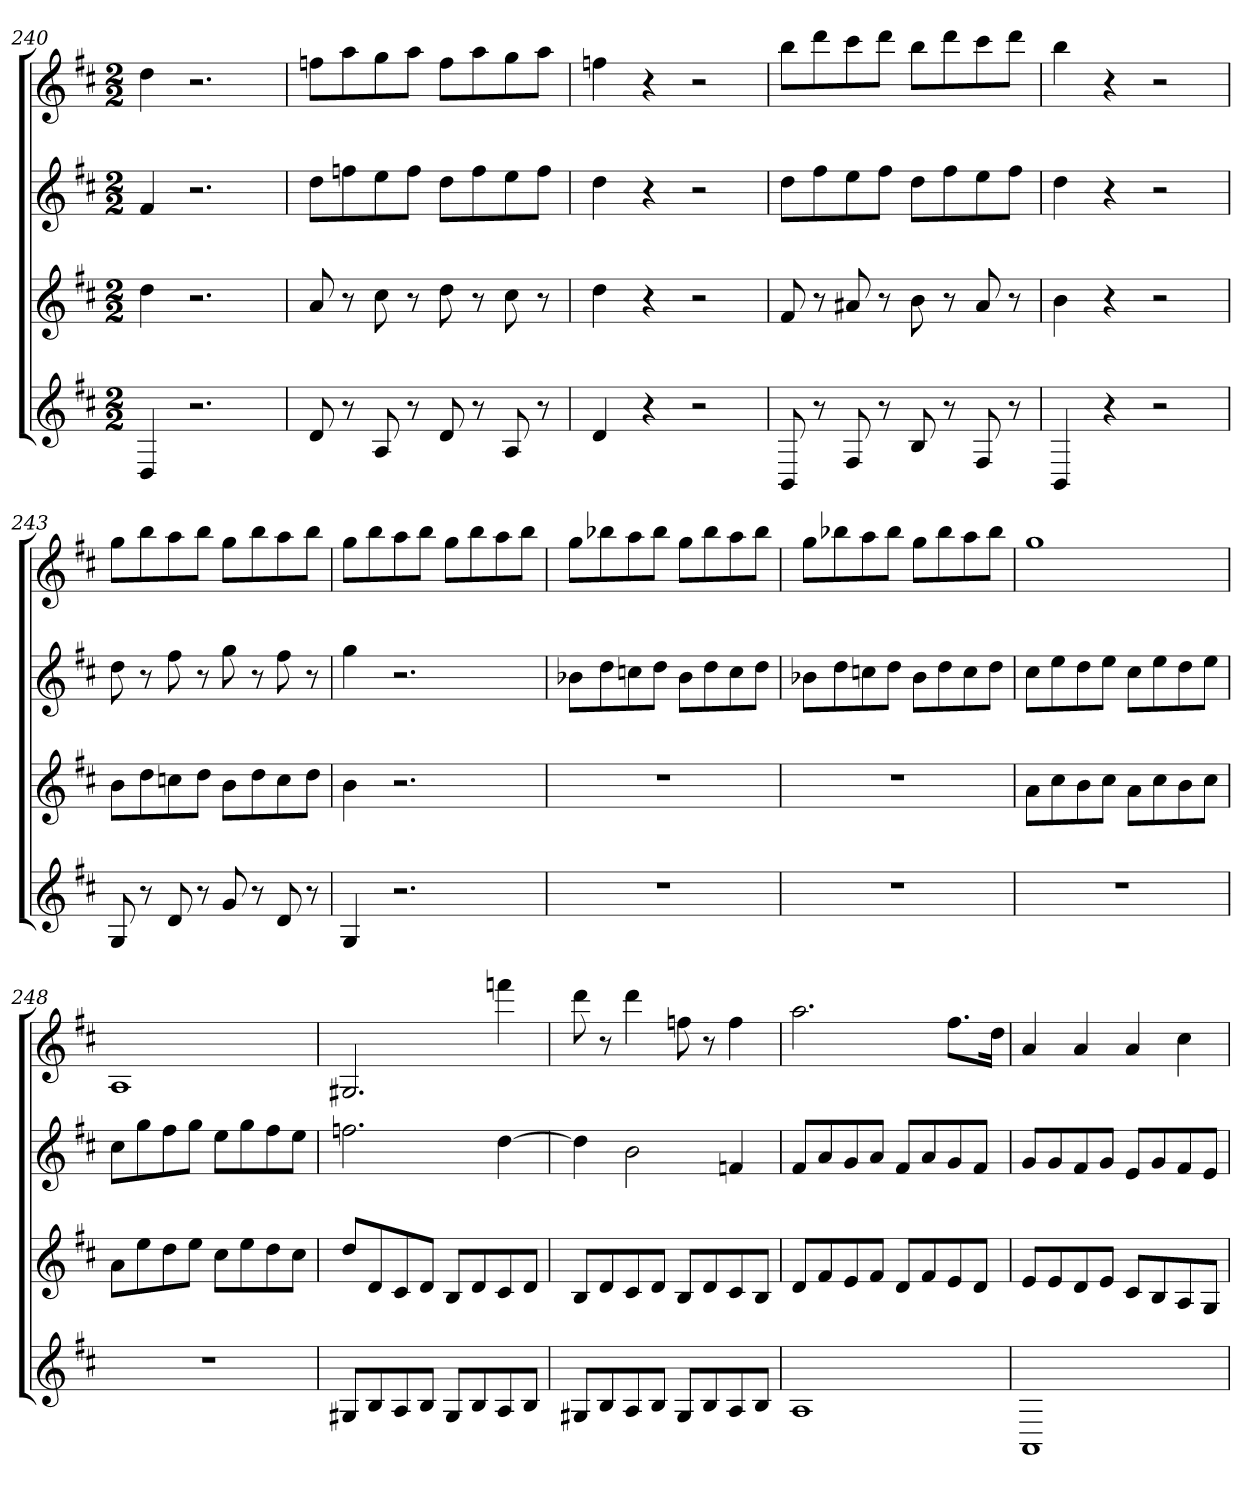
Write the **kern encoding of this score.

**kern	**kern	**kern	**kern
*part4	*part3	*part2	*part1
*staff4	*staff3	*staff2	*staff1
*k[f#c#]	*k[f#c#]	*k[f#c#]	*k[f#c#]
*D:	*D:	*D:	*D:
*M2/2	*M2/2	*M2/2	*M2/2
=240	=240	=240	=240
4D	4dd	4f#	4dd
2.r	2.r	2.r	2.r
=241a	=241a	=241a	=241a
8d	8a	8ddL	8ffnL
8r	8r	8ffn	8aa
8A	8cc#	8ee	8gg
8r	8r	8ffJ	8aaJ
8d	8dd	8ddL	8ffL
8r	8r	8ff	8aa
8A	8cc#	8ee	8gg
8r	8r	8ffJ	8aaJ
=242a	=242a	=242a	=242a
4d	4dd	4dd	4ffn
4r	4r	4r	4r
2r	2r	2r	2r
=241b	=241b	=241b	=241b
8BB	8f#	8ddL	8bbL
8r	8r	8ff#	8ddd
8F#	8a#X	8ee	8ccc#
8r	8r	8ff#J	8dddJ
8B	8b	8ddL	8bbL
8r	8r	8ff#	8ddd
8F#	8a#	8ee	8ccc#
8r	8r	8ff#J	8dddJ
=242b	=242b	=242b	=242b
4BB	4b	4dd	4bb
4r	4r	4r	4r
2r	2r	2r	2r
=243	=243	=243	=243
8G	8bL	8dd	8ggL
8r	8dd	8r	8bb
8d	8ccn	8ff#	8aa
8r	8ddJ	8r	8bbJ
8g	8bL	8gg	8ggL
8r	8dd	8r	8bb
8d	8cc	8ff#	8aa
8r	8ddJ	8r	8bbJ
=244	=244	=244	=244
4G	4b	4gg	8ggL
.	.	.	8bb
2.r	2.r	2.r	8aa
.	.	.	8bbJ
.	.	.	8ggL
.	.	.	8bb
.	.	.	8aa
.	.	.	8bbJ
=245	=245	=245	=245
1r	1r	8b-XL	8ggL
.	.	8dd	8bb-X
.	.	8ccn	8aa
.	.	8ddJ	8bb-J
.	.	8b-L	8ggL
.	.	8dd	8bb-
.	.	8cc	8aa
.	.	8ddJ	8bb-J
=246	=246	=246	=246
1r	1r	8b-XL	8ggL
.	.	8dd	8bb-X
.	.	8ccn	8aa
.	.	8ddJ	8bb-J
.	.	8b-L	8ggL
.	.	8dd	8bb-
.	.	8cc	8aa
.	.	8ddJ	8bb-J
=247	=247	=247	=247
1r	8aL	8cc#L	1gg
.	8cc#	8ee	.
.	8b	8dd	.
.	8cc#J	8eeJ	.
.	8aL	8cc#L	.
.	8cc#	8ee	.
.	8b	8dd	.
.	8cc#J	8eeJ	.
=248	=248	=248	=248
1r	8aL	8cc#L	1A
.	8ee	8gg	.
.	8dd	8ff#	.
.	8eeJ	8ggJ	.
.	8cc#L	8eeL	.
.	8ee	8gg	.
.	8dd	8ff#	.
.	8cc#J	8eeJ	.
=249	=249	=249	=249
8G#XL	8ddL	2.ffn	2.G#X
8B	8d	.	.
8A	8c#	.	.
8BJ	8dJ	.	.
8G#L	8BL	.	.
8B	8d	.	.
8A	8c#	[4dd	4fffn
8BJ	8dJ	.	.
=250	=250	=250	=250
8G#XL	8BL	4dd]	8ddd
8B	8d	.	8r
8A	8c#	2b	4ddd
8BJ	8dJ	.	.
8G#L	8BL	.	8ffn
8B	8d	.	8r
8A	8c#	4fn	4ff
8BJ	8BJ	.	.
=251	=251	=251	=251
1A	8dL	8f#L	2.aa
.	8f#	8a	.
.	8e	8g	.
.	8f#J	8aJ	.
.	8dL	8f#L	.
.	8f#	8a	.
.	8e	8g	8.ff#L
.	8dJ	8f#J	.
.	.	.	16ddJk
=252	=252	=252	=252
1AA	8eL	8gL	4a
.	8e	8g	.
.	8d	8f#	4a
.	8eJ	8gJ	.
.	8c#L	8eL	4a
.	8B	8g	.
.	8A	8f#	4cc#
.	8GJ	8eJ	.
=	=	=	=
*-	*-	*-	*-
